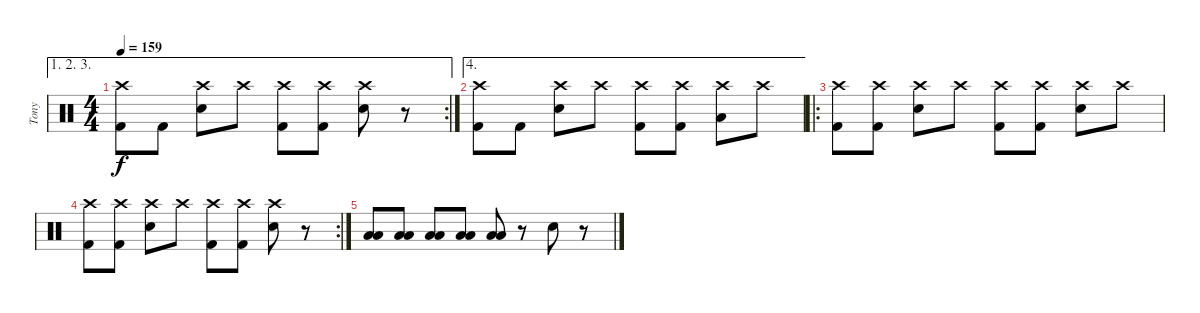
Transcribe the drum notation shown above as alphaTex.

\track ("Tony" "Tony") {instrument percussion}
\staff {score}
\articulation defaults
\ae (1 2 3)
\rc 2
\ts (4 4)
\tempo 159
\clef neutral
\ks c
("Kick (hit) 2" "Crash high (hit)").8{dy f} "Kick (hit) 2".8 ("Crash high (hit)" "Snare (hit) 2").8 "Crash high (hit)".8 ("Kick (hit) 2" "Crash high (hit)").8 ("Kick (hit) 2" "Crash high (hit)").8 ("Crash high (hit)" "Snare (hit) 2").8 r.8 |
\ae 4
("Kick (hit) 2" "Crash high (hit)").8 "Kick (hit) 2".8 ("Crash high (hit)" "Snare (hit) 2").8 "Crash high (hit)".8 ("Kick (hit) 2" "Crash high (hit)").8 ("Kick (hit) 2" "Crash high (hit)").8 ("Crash high (hit)" "Low Floor Tom (hit)").8 "Crash high (hit)".8 |
\ro
("Kick (hit) 2" "Crash high (hit)").8 ("Kick (hit) 2" "Crash high (hit)").8 ("Crash high (hit)" "Snare (hit) 2").8 "Crash high (hit)".8 ("Kick (hit) 2" "Crash high (hit)").8 ("Kick (hit) 2" "Crash high (hit)").8 ("Crash high (hit)" "Snare (hit) 2").8 "Crash high (hit)".8 |
\rc 2
("Kick (hit) 2" "Crash high (hit)").8 ("Kick (hit) 2" "Crash high (hit)").8 ("Crash high (hit)" "Snare (hit) 2").8 "Crash high (hit)".8 ("Kick (hit) 2" "Crash high (hit)").8 ("Kick (hit) 2" "Crash high (hit)").8 ("Crash high (hit)" "Snare (hit) 2").8 r.8 |
("Low Tom (hit)" "Low Floor Tom (hit)").8 ("Low Tom (hit)" "Low Floor Tom (hit)").8 ("Low Tom (hit)" "Low Floor Tom (hit)").8 ("Low Tom (hit)" "Low Floor Tom (hit)").8 ("Low Tom (hit)" "Low Floor Tom (hit)").8 r.8 "Snare (hit) 2".8 r.8
